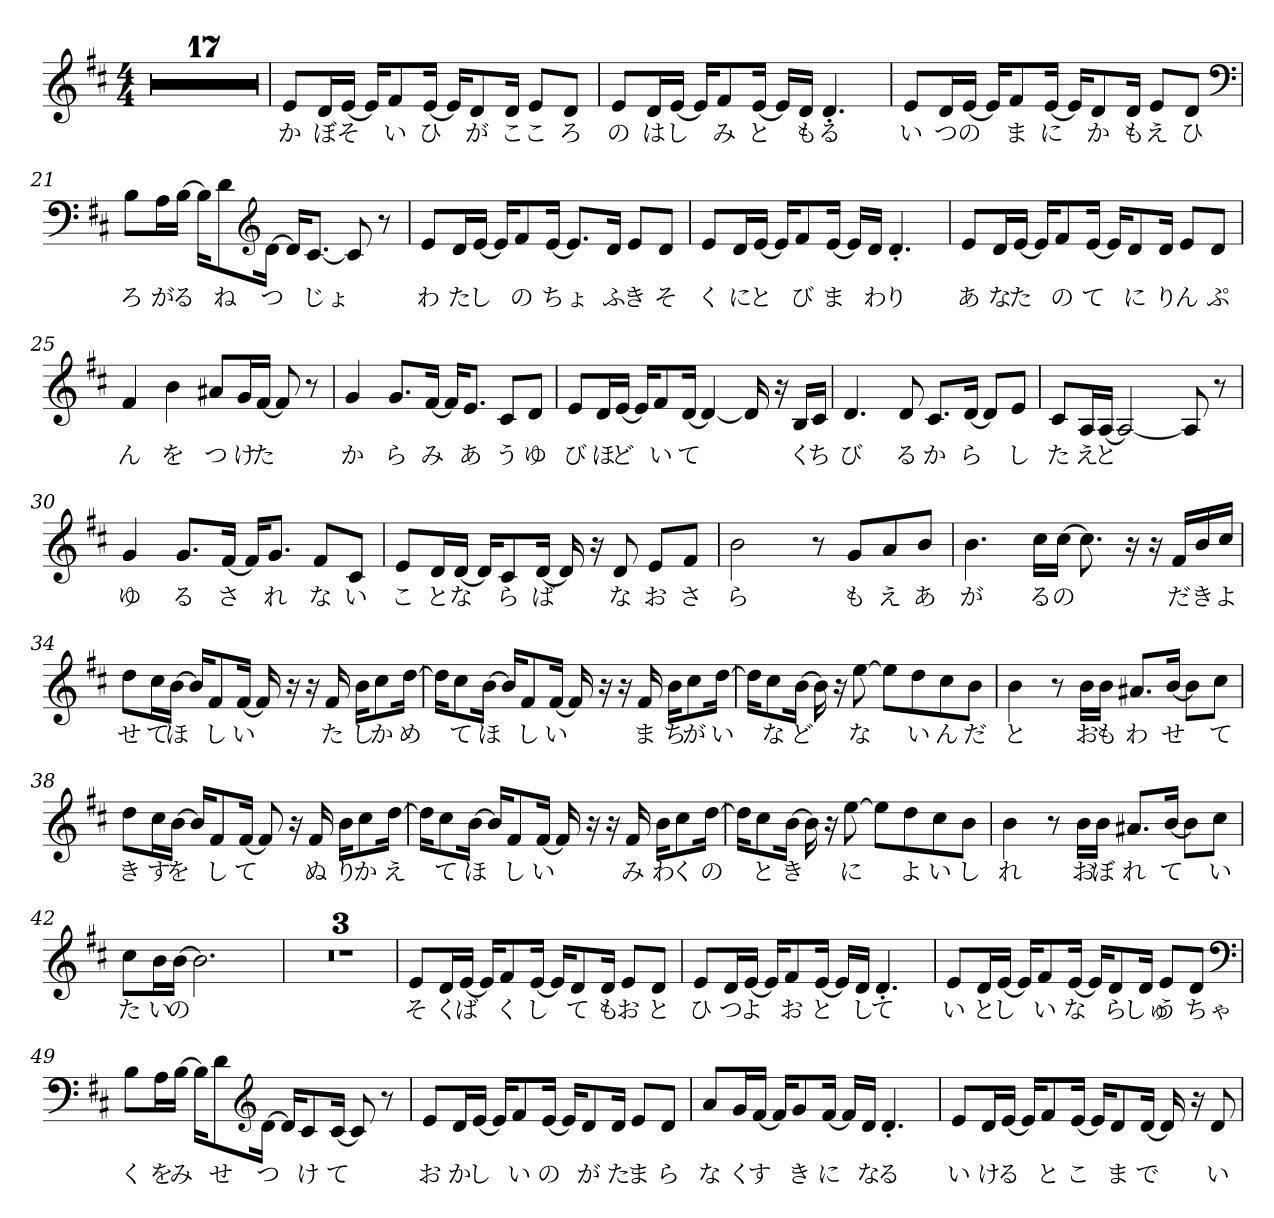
**kern	**text
*part1	*part1
*staff1	*staff1
*clefG2	*
*k[f#c#]	*
*M4/4	*
*MM108	*
=1	=1
1r	.
=2	=2
1r	.
=3	=3
1r	.
=4	=4
1r	.
=5	=5
1r	.
=6	=6
1r	.
=7	=7
1r	.
=8	=8
1r	.
=9	=9
1r	.
=10	=10
1r	.
=11	=11
1r	.
=12	=12
1r	.
=13	=13
1r	.
=14	=14
1r	.
=15	=15
1r	.
=16	=16
1r	.
=17	=17
1r	.
=18	=18
8eL	か
16dL	ぼ
[16eJJ	そ
16eKL]	.
8f#	い
[16eJk	ひ
16eKL]	.
8d	が
16dJk	こ
8eL	こ
8dJ	ろ
=19	=19
8eL	の
16dL	は
[16eJJ	し
16eKL]	.
8f#	み
[16eJk	と
16eLL]	.
16dJJ	も
4.d'	る
=20	=20
8eL	い
16dL	つ
[16eJJ	の
16eKL]	.
8f#	ま
[16eJk	に
16eKL]	.
8d	か
16dJk	も
8eL	え
8dJ	ひ
*clefF4	*
=21	=21
8BL	ろ
16AL	が
[16BJJ	る
16BKL]	.
8d	ね
*clefG2	*
[16dJk	つ
16dKL]	.
[8.c#J	じょ
8c#]	.
8r	.
=22	=22
8eL	わ
16dL	た
[16eJJ	し
16eKL]	.
8f#	の
[16eJk	ちょ
8.eL]	.
16dJk	ふ
8eL	き
8dJ	そ
=23	=23
8eL	く
16dL	に
[16eJJ	と
16eKL]	.
8f#	び
[16eJk	ま
16eLL]	.
16dJJ	わ
4.d'	り
=24	=24
8eL	あ
16dL	な
[16eJJ	た
16eKL]	.
8f#	の
[16eJk	て
16eKL]	.
8d	に
16dJk	り
8eL	ん
8dJ	ぷ
=25	=25
4f#	ん
4b	を
8a#XL	つ
16gL	け
[16f#JJ	た
8f#]	.
8r	.
=26	=26
4g	か
8.gL	ら
[16f#Jk	み
16f#KL]	.
8.eJ	あ
8c#L	う
8dJ	ゆ
=27	=27
8eL	び
16dL	ほ
[16eJJ	ど
16eKL]	.
8f#	い
[16dJk	て
4d_	.
16d]	.
16r	.
16BLL	く
16c#JJ	ち
=28	=28
4.d	び
8d	る
8.c#L	か
[16dJk	ら
8dL]	.
8eJ	し
=29	=29
8c#L	た
16AL	え
[16AJJ	と
2A_	.
8A]	.
8r	.
=30	=30
4g	ゆ
8.gL	る
[16f#Jk	さ
16f#KL]	.
8.gJ	れ
8f#L	な
8c#J	い
=31	=31
8eL	こ
16dL	と
[16dJJ	な
16dKL]	.
8c#	ら
[16dJk	ば
16d]	.
16r	.
8d	な
8eL	お
8f#J	さ
=32	=32
2b	ら
8r	.
8gL	も
8a	え
8bJ	あ
=33	=33
4.b	が
16cc#LL	る
[16cc#JJ	の
8.cc#]	.
16r	.
16r	.
16f#LL	だ
16b	き
16cc#JJ	よ
=34	=34
8ddL	せ
16cc#L	て
[16bJJ	ほ
16bKL]	.
8f#	し
[16f#Jk	い
16f#]	.
16r	.
16r	.
16f#	た
16bKL	し
8cc#	か
[16ddJk	め
=35	=35
16ddKL]	.
8cc#	て
[16bJk	ほ
16bKL]	.
8f#	し
[16f#Jk	い
16f#]	.
16r	.
16r	.
16f#	ま
16bKL	ち
8cc#	が
[16ddJk	い
=36	=36
16ddKL]	.
8cc#	な
[16bJk	ど
16b]	.
16r	.
[8ee	な
8eeL]	.
8dd	い
8cc#	ん
8bJ	だ
=37	=37
4b	と
8r	.
16bLL	お
16bJJ	も
8.a#XL	わ
[16bJk	せ
8bL]	.
8cc#J	て
=38	=38
8ddL	き
16cc#L	す
[16bJJ	を
16bKL]	.
8f#	し
[16f#Jk	て
8f#]	.
16r	.
16f#	ぬ
16bKL	り
8cc#	か
[16ddJk	え
=39	=39
16ddKL]	.
8cc#	て
[16bJk	ほ
16bKL]	.
8f#	し
[16f#Jk	い
16f#]	.
16r	.
16r	.
16f#	み
16bKL	わ
8cc#	く
[16ddJk	の
=40	=40
16ddKL]	.
8cc#	と
[16bJk	き
16b]	.
16r	.
[8ee	に
8eeL]	.
8dd	よ
8cc#	い
8bJ	し
=41	=41
4b	れ
8r	.
16bLL	お
16bJJ	ぼ
8.a#XL	れ
[16bJk	て
8bL]	.
8cc#J	い
=42	=42
8cc#L	た
16bL	い
[16bJJ	の
2.b]	.
=43	=43
1r	.
=44	=44
1r	.
=45	=45
1r	.
=46	=46
8eL	そ
16dL	く
[16eJJ	ば
16eKL]	.
8f#	く
[16eJk	し
16eKL]	.
8d	て
16dJk	も
8eL	お
8dJ	と
=47	=47
8eL	ひ
16dL	つ
[16eJJ	よ
16eKL]	.
8f#	お
[16eJk	と
16eLL]	.
16dJJ	し
4.d'	て
=48	=48
8eL	い
16dL	と
[16eJJ	し
16eKL]	.
8f#	い
[16eJk	な
16eKL]	.
8d	ら
16dJk	しゅ
8eL	う
8dJ	ちゃ
*clefF4	*
=49	=49
8BL	く
16AL	を
[16BJJ	み
16BKL]	.
8d	せ
*clefG2	*
[16dJk	つ
16dKL]	.
8c#	け
[16c#Jk	て
8c#]	.
8r	.
=50	=50
8eL	お
16dL	か
[16eJJ	し
16eKL]	.
8f#	い
[16eJk	の
16eKL]	.
8d	が
16dJk	た
8eL	ま
8dJ	ら
=51	=51
8aL	な
16gL	く
[16f#JJ	す
16f#KL]	.
8g	き
[16f#Jk	に
16f#LL]	.
16dJJ	な
4.d'	る
=52	=52
8eL	い
16dL	け
[16eJJ	る
16eKL]	.
8f#	と
[16eJk	こ
16eKL]	.
8d	ま
[16dJk	で
16d]	.
16r	.
8d	い
=	=
*-	*-
